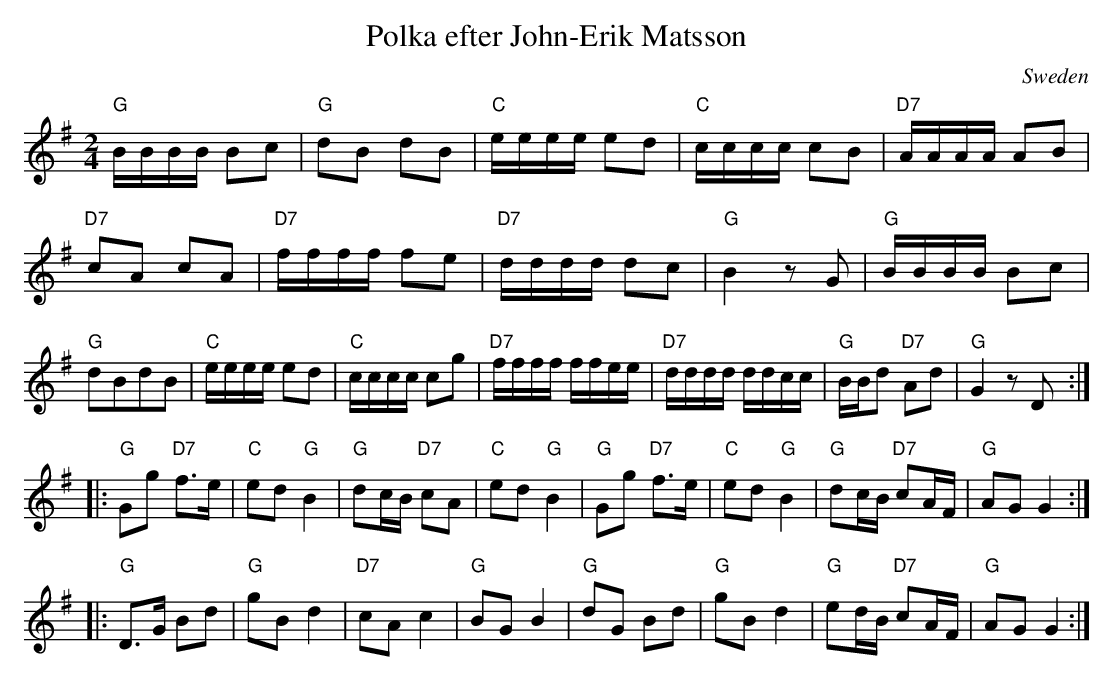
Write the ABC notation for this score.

X:1
T:Polka efter John-Erik Matsson
O:Sweden
M:2/4
L:1/8
K:G
"G"B/B/B/B/ Bc | "G"dB dB |\
"C"e/e/e/e/ ed | "C"c/c/c/c/ cB |\
"D7"A/A/A/A/ AB | "D7"cA cA |\
"D7" f/f/f/f/ fe | "D7"d/d/d/d/ dc |\
"G"B2 z G | "G"B/B/B/B/ Bc|\
"G"dBdB | "C"e/e/e/e/ ed |\
"C"c/c/c/c/ cg | "D7"f/f/f/f/ f/f/e/e/ |\
"D7"d/d/d/d/ d/d/c/c/ | "G"B/B/d "D7"Ad |\
"G"G2 z D::
"G"Gg "D7"f>e | "C"ed "G"B2 |\
"G"dc/B/ "D7"cA | "C"ed "G"B2 |\
"G"Gg "D7"f>e | "C"ed "G"B2 |\
"G"dc/B/ "D7"cA/F/ | "G"AG G2::
"G"D>G Bd | "G"gBd2 |\
"D7"cA c2 | "G"BG B2 |\
"G"dG Bd  | "G"gB d2|\
"G"ed/B/ "D7"cA/F/ | "G"AG G2:|
